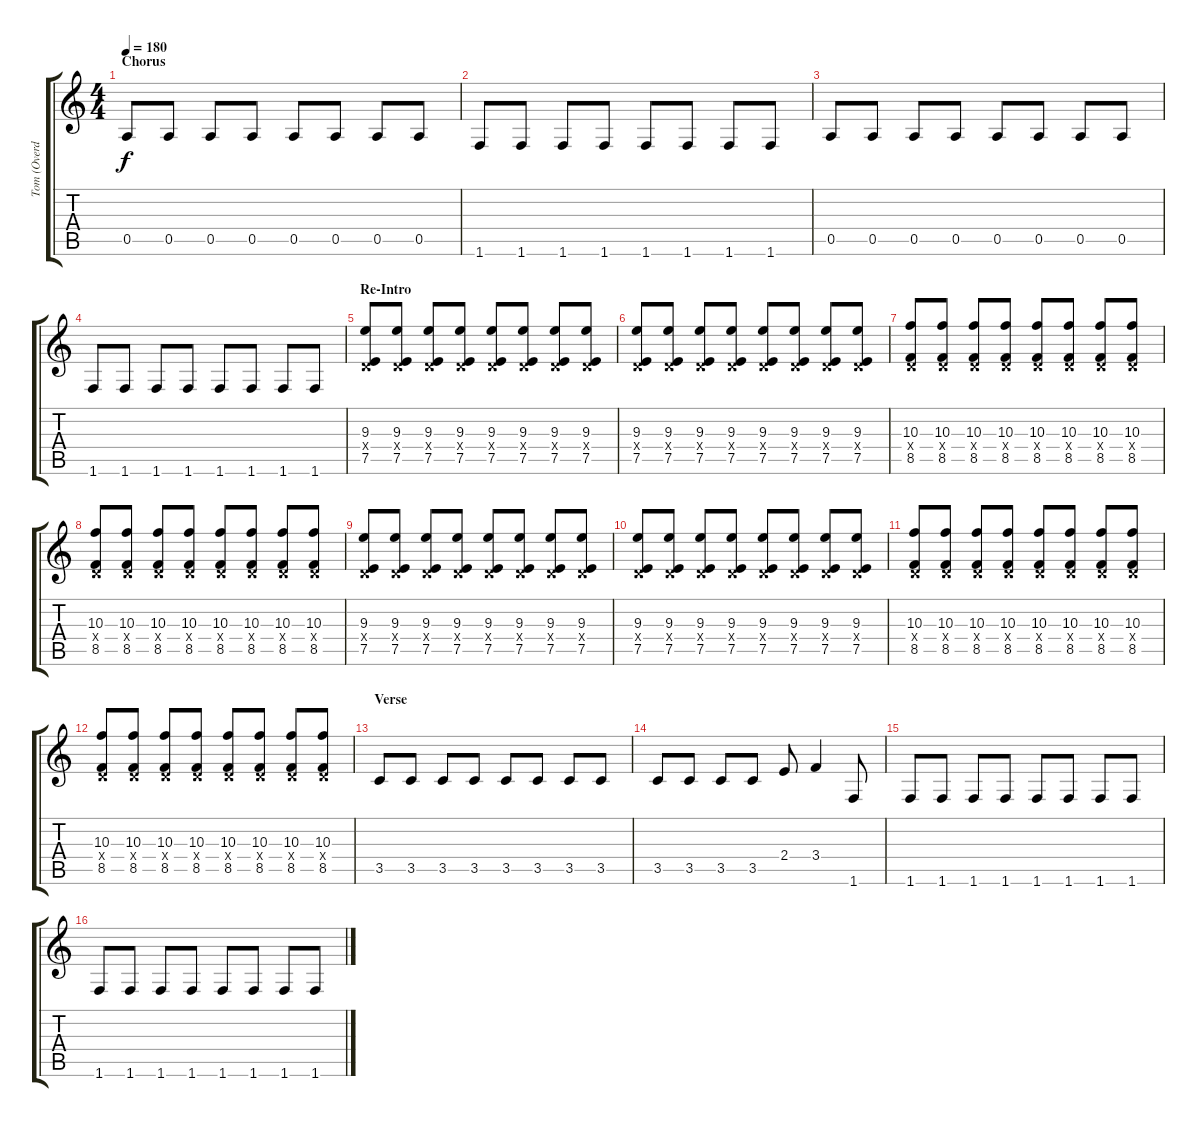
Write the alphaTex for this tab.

\track ("Tom (Overdubs)" "Tom (Overd") {instrument distortionguitar}
\staff {score tabs}
\tuning (E4 B3 G3 D3 A2 E2) {hide}
\ts (4 4)
\section ("" "Chorus")
\tempo 180
\clef g2
\ks c
0.5.8{dy f} 0.5.8 0.5.8 0.5.8 0.5.8 0.5.8 0.5.8 0.5.8 |
1.6.8 1.6.8 1.6.8 1.6.8 1.6.8 1.6.8 1.6.8 1.6.8 |
0.5.8 0.5.8 0.5.8 0.5.8 0.5.8 0.5.8 0.5.8 0.5.8 |
1.6.8 1.6.8 1.6.8 1.6.8 1.6.8 1.6.8 1.6.8 1.6.8 |
\section ("" "Re-Intro")
(9.3 0.4{x} 7.5).8 (9.3 0.4{x} 7.5).8 (9.3 0.4{x} 7.5).8 (9.3 0.4{x} 7.5).8 (9.3 0.4{x} 7.5).8 (9.3 0.4{x} 7.5).8 (9.3 0.4{x} 7.5).8 (9.3 0.4{x} 7.5).8 |
(9.3 0.4{x} 7.5).8 (9.3 0.4{x} 7.5).8 (9.3 0.4{x} 7.5).8 (9.3 0.4{x} 7.5).8 (9.3 0.4{x} 7.5).8 (9.3 0.4{x} 7.5).8 (9.3 0.4{x} 7.5).8 (9.3 0.4{x} 7.5).8 |
(10.3 0.4{x} 8.5).8 (10.3 0.4{x} 8.5).8 (10.3 0.4{x} 8.5).8 (10.3 0.4{x} 8.5).8 (10.3 0.4{x} 8.5).8 (10.3 0.4{x} 8.5).8 (10.3 0.4{x} 8.5).8 (10.3 0.4{x} 8.5).8 |
(10.3 0.4{x} 8.5).8 (10.3 0.4{x} 8.5).8 (10.3 0.4{x} 8.5).8 (10.3 0.4{x} 8.5).8 (10.3 0.4{x} 8.5).8 (10.3 0.4{x} 8.5).8 (10.3 0.4{x} 8.5).8 (10.3 0.4{x} 8.5).8 |
(9.3 0.4{x} 7.5).8 (9.3 0.4{x} 7.5).8 (9.3 0.4{x} 7.5).8 (9.3 0.4{x} 7.5).8 (9.3 0.4{x} 7.5).8 (9.3 0.4{x} 7.5).8 (9.3 0.4{x} 7.5).8 (9.3 0.4{x} 7.5).8 |
(9.3 0.4{x} 7.5).8 (9.3 0.4{x} 7.5).8 (9.3 0.4{x} 7.5).8 (9.3 0.4{x} 7.5).8 (9.3 0.4{x} 7.5).8 (9.3 0.4{x} 7.5).8 (9.3 0.4{x} 7.5).8 (9.3 0.4{x} 7.5).8 |
(10.3 0.4{x} 8.5).8 (10.3 0.4{x} 8.5).8 (10.3 0.4{x} 8.5).8 (10.3 0.4{x} 8.5).8 (10.3 0.4{x} 8.5).8 (10.3 0.4{x} 8.5).8 (10.3 0.4{x} 8.5).8 (10.3 0.4{x} 8.5).8 |
(10.3 0.4{x} 8.5).8 (10.3 0.4{x} 8.5).8 (10.3 0.4{x} 8.5).8 (10.3 0.4{x} 8.5).8 (10.3 0.4{x} 8.5).8 (10.3 0.4{x} 8.5).8 (10.3 0.4{x} 8.5).8 (10.3 0.4{x} 8.5).8 |
\section ("" "Verse")
3.5.8 3.5.8 3.5.8 3.5.8 3.5.8 3.5.8 3.5.8 3.5.8 |
3.5.8 3.5.8 3.5.8 3.5.8 2.4.8 3.4.4 1.6.8 |
1.6.8 1.6.8 1.6.8 1.6.8 1.6.8 1.6.8 1.6.8 1.6.8 |
1.6.8 1.6.8 1.6.8 1.6.8 1.6.8 1.6.8 1.6.8 1.6.8
